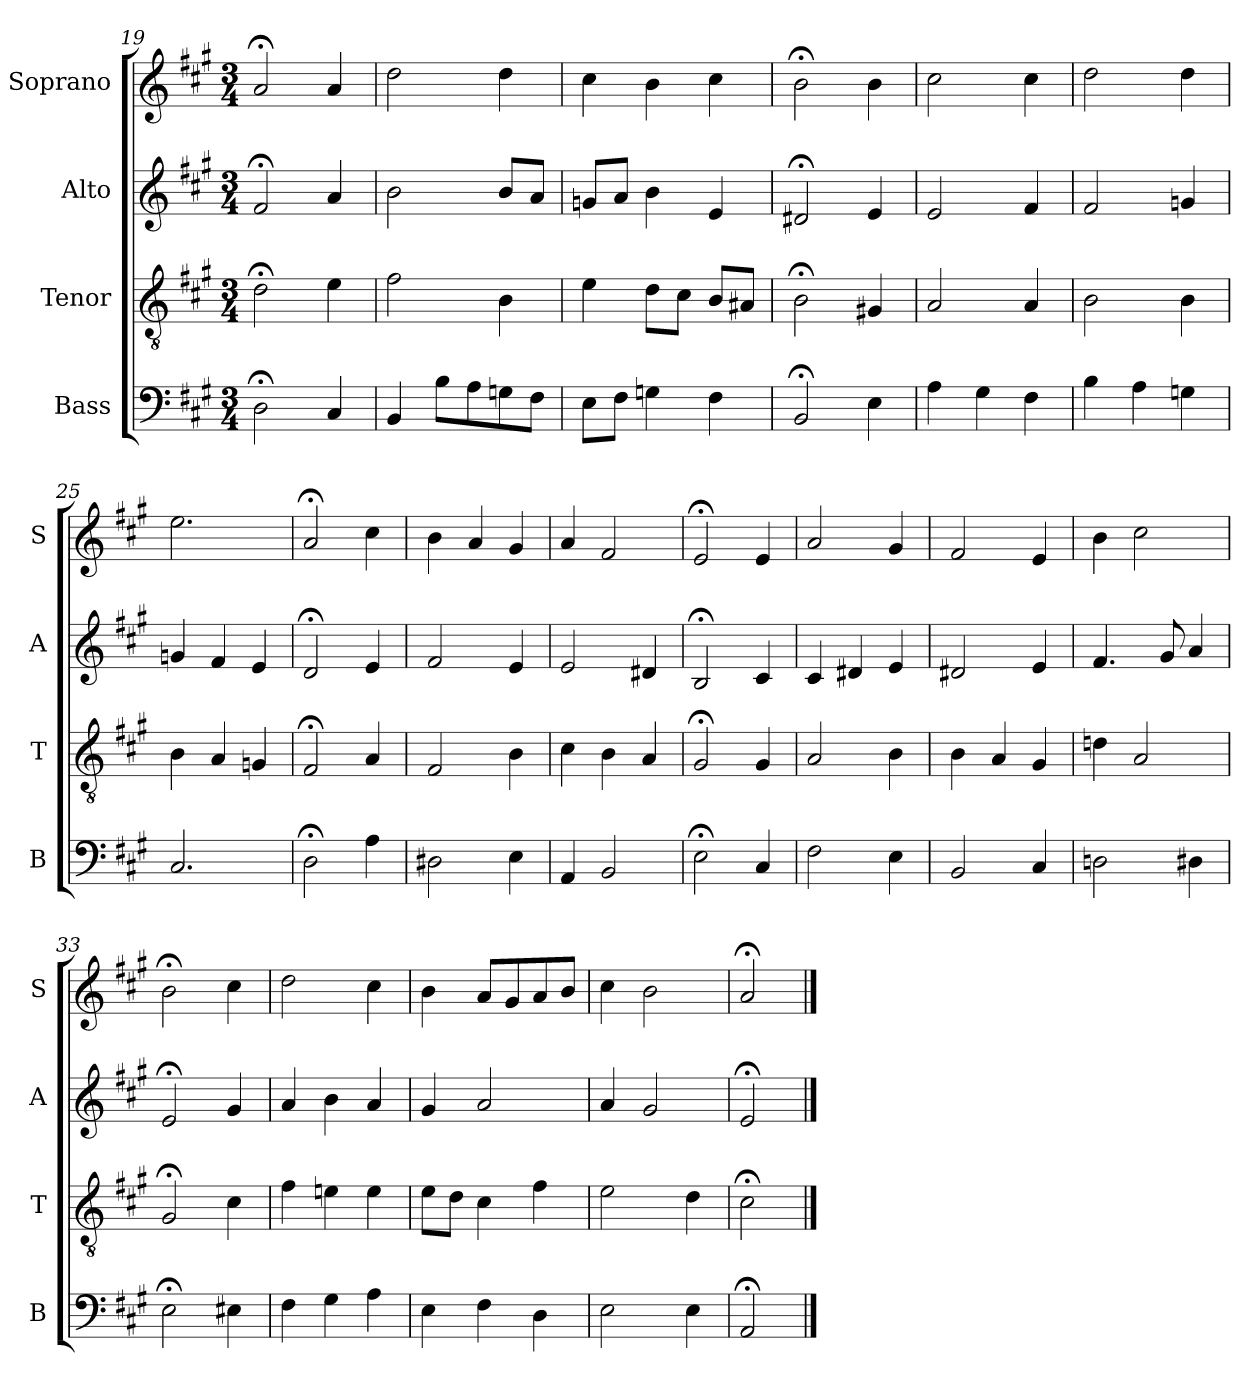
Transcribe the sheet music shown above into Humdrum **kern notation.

**kern	**kern	**kern	**kern
*part4	*part3	*part2	*part1
*staff4	*staff3	*staff2	*staff1
*I"Bass	*I"Tenor	*I"Alto	*I"Soprano
*I'B	*I'T	*I'A	*I'S
*clefF4	*clefGv2	*clefG2	*clefG2
*k[f#c#g#]	*k[f#c#g#]	*k[f#c#g#]	*k[f#c#g#]
*A:	*A:	*A:	*A:
*M3/4	*M3/4	*M3/4	*M3/4
=19	=19	=19	=19
2D;<	2d;<	2f#;<	2a;<
4C#	4e	4a	4a
=20	=20	=20	=20
4BB	2f#	2b	2dd
8BL	.	.	.
8A	.	.	.
8Gn	4B	8bL	4dd
8F#J	.	8aJ	.
=21	=21	=21	=21
8EL	4e	8gnL	4cc#
8F#J	.	8aJ	.
4Gn	8dL	4b	4b
.	8c#J	.	.
4F#	8BL	4e	4cc#
.	8A#XJ	.	.
=22	=22	=22	=22
2BB;<	2B;<	2d#X;<	2b;<
4E	4G#X	4e	4b
=23	=23	=23	=23
4A	2A	2e	2cc#
4G#	.	.	.
4F#	4A	4f#	4cc#
=24	=24	=24	=24
4B	2B	2f#	2dd
4A	.	.	.
4Gn	4B	4gn	4dd
=25	=25	=25	=25
2.C#	4B	4gn	2.ee
.	4A	4f#	.
.	4Gn	4e	.
=26	=26	=26	=26
2D;<	2F#;<i	2d;<i	2a;<
4A	4Ai	4ei	4cc#
=27	=27	=27	=27
2D#Xi	2F#i	2f#	4b
.	.	.	4a
4Ei	4Bi	4e	4g#
=28	=28	=28	=28
4AA	4c#	2e	4a
2BB	4B	.	2f#
.	4A	4d#X	.
=29	=29	=29	=29
2E;<	2G#;<	2B;<	2e;<
4C#	4G#	4c#	4e
=30	=30	=30	=30
2F#	2A	4c#	2a
.	.	4d#X	.
4E	4B	4e	4g#
=31	=31	=31	=31
2BB	4B	2d#X	2f#
.	4A	.	.
4C#	4G#	4e	4e
=32	=32	=32	=32
2Dn	4dn	4.f#	4b
.	2A	.	2cc#
.	.	8g#	.
4D#X	.	4a	.
=33	=33	=33	=33
2E;<	2G#;<i	2e;<i	2b;<
4E#X	4c#i	4g#i	4cc#
=34	=34	=34	=34
4F#	4f#	4a	2dd
4G#	4en	4b	.
4A	4e	4a	4cc#
=35	=35	=35	=35
4E	8eL	4g#	4b
.	8dJ	.	.
4F#	4c#	2a	8aL
.	.	.	8g#
4D	4f#	.	8a
.	.	.	8bJ
=36	=36	=36	=36
2E	2e	4a	4cc#
.	.	2g#	2b
4E	4d	.	.
=37	=37	=37	=37
2AA;<	2c#;<	2e;<	2a;<
==	==	==	==
*-	*-	*-	*-
